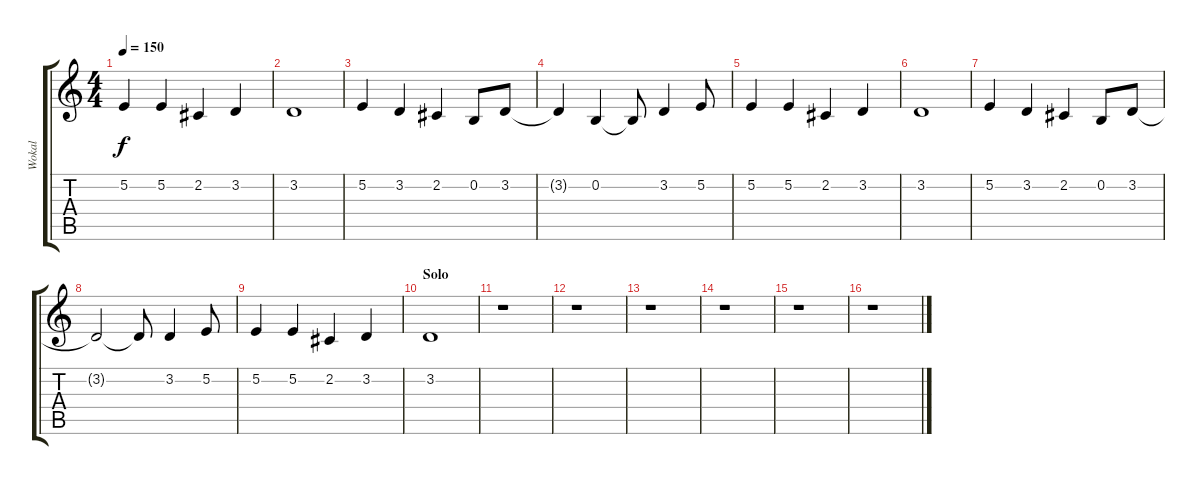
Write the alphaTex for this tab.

\track ("Wokal" "Wokal") {instrument voiceoohs}
\staff {score tabs}
\tuning (E4 B3 G3 D3 A2 E2) {hide}
\ts (4 4)
\tempo 150
\clef g2
\ks c
5.2.4{dy f} 5.2.4 2.2.4 3.2.4 |
3.2.1 |
5.2.4 3.2.4 2.2.4 0.2.8 3.2.8 |
3.2{t}.4 0.2.4 0.2{t}.8 3.2.4 5.2.8 |
5.2.4 5.2.4 2.2.4 3.2.4 |
3.2.1 |
5.2.4 3.2.4 2.2.4 0.2.8 3.2.8 |
3.2{t}.2 3.2{t}.8 3.2.4 5.2.8 |
5.2.4 5.2.4 2.2.4 3.2.4 |
\section ("" "Solo")
3.2.1 |
r.1 |
r.1 |
r.1 |
r.1 |
r.1 |
r.1
